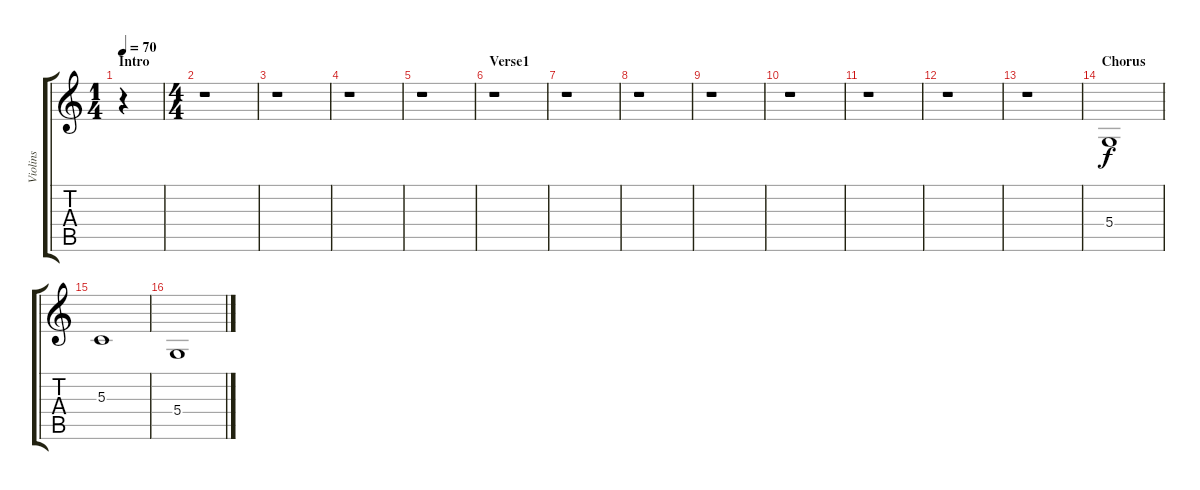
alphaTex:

\track ("Violins" "Violins") {instrument stringensemble2}
\staff {score tabs}
\tuning (E4 B3 G3 D3 A2 E2) {hide}
\ts (1 4)
\section ("" "Intro")
\tempo 70
\clef g2
\ks c
r.4{dy f instrument stringensemble2} |
\ts (4 4)
r.1 |
r.1 |
r.1 |
r.1 |
\section ("" "Verse1")
r.1 |
r.1 |
r.1 |
r.1 |
r.1 |
r.1 |
r.1 |
r.1 |
\section ("" "Chorus")
5.4.1 |
5.3.1 |
5.4.1
